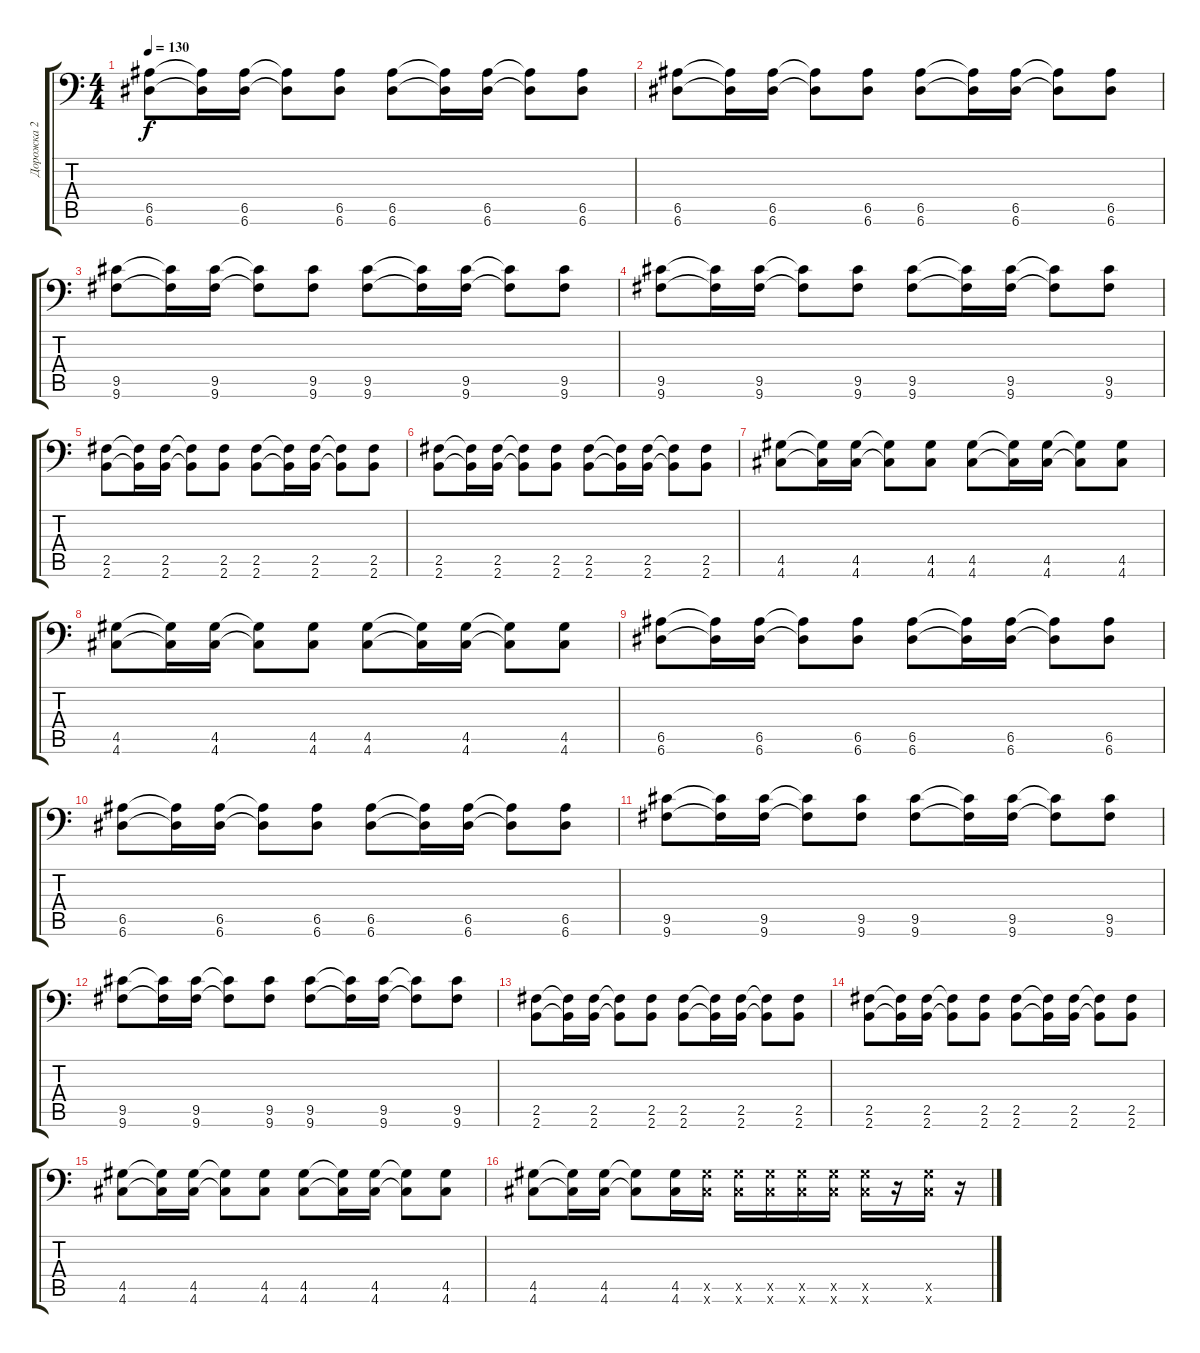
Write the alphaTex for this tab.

\track ("Дорожка 2" "Дорожка 2") {instrument distortionguitar}
\staff {score tabs}
\tuning (B3 Gb3 D3 A2 E2 A1) {hide}
\ts (4 4)
\tempo 130
\clef f4
\ks c
(6.5 6.6).8{dy f} (6.5{t} 6.6{t}).16 (6.5 6.6).16 (6.5{t} 6.6{t}).8 (6.5 6.6).8 (6.5 6.6).8 (6.5{t} 6.6{t}).16 (6.5 6.6).16 (6.5{t} 6.6{t}).8 (6.5 6.6).8 |
(6.5 6.6).8 (6.5{t} 6.6{t}).16 (6.5 6.6).16 (6.5{t} 6.6{t}).8 (6.5 6.6).8 (6.5 6.6).8 (6.5{t} 6.6{t}).16 (6.5 6.6).16 (6.5{t} 6.6{t}).8 (6.5 6.6).8 |
(9.5 9.6).8 (9.5{t} 9.6{t}).16 (9.5 9.6).16 (9.5{t} 9.6{t}).8 (9.5 9.6).8 (9.5 9.6).8 (9.5{t} 9.6{t}).16 (9.5 9.6).16 (9.5{t} 9.6{t}).8 (9.5 9.6).8 |
(9.5 9.6).8 (9.5{t} 9.6{t}).16 (9.5 9.6).16 (9.5{t} 9.6{t}).8 (9.5 9.6).8 (9.5 9.6).8 (9.5{t} 9.6{t}).16 (9.5 9.6).16 (9.5{t} 9.6{t}).8 (9.5 9.6).8 |
(2.5 2.6).8 (2.5{t} 2.6{t}).16 (2.5 2.6).16 (2.5{t} 2.6{t}).8 (2.5 2.6).8 (2.5 2.6).8 (2.5{t} 2.6{t}).16 (2.5 2.6).16 (2.5{t} 2.6{t}).8 (2.5 2.6).8 |
(2.5 2.6).8 (2.5{t} 2.6{t}).16 (2.5 2.6).16 (2.5{t} 2.6{t}).8 (2.5 2.6).8 (2.5 2.6).8 (2.5{t} 2.6{t}).16 (2.5 2.6).16 (2.5{t} 2.6{t}).8 (2.5 2.6).8 |
(4.5 4.6).8 (4.5{t} 4.6{t}).16 (4.5 4.6).16 (4.5{t} 4.6{t}).8 (4.5 4.6).8 (4.5 4.6).8 (4.5{t} 4.6{t}).16 (4.5 4.6).16 (4.5{t} 4.6{t}).8 (4.5 4.6).8 |
(4.5 4.6).8 (4.5{t} 4.6{t}).16 (4.5 4.6).16 (4.5{t} 4.6{t}).8 (4.5 4.6).8 (4.5 4.6).8 (4.5{t} 4.6{t}).16 (4.5 4.6).16 (4.5{t} 4.6{t}).8 (4.5 4.6).8 |
(6.5 6.6).8 (6.5{t} 6.6{t}).16 (6.5 6.6).16 (6.5{t} 6.6{t}).8 (6.5 6.6).8 (6.5 6.6).8 (6.5{t} 6.6{t}).16 (6.5 6.6).16 (6.5{t} 6.6{t}).8 (6.5 6.6).8 |
(6.5 6.6).8 (6.5{t} 6.6{t}).16 (6.5 6.6).16 (6.5{t} 6.6{t}).8 (6.5 6.6).8 (6.5 6.6).8 (6.5{t} 6.6{t}).16 (6.5 6.6).16 (6.5{t} 6.6{t}).8 (6.5 6.6).8 |
(9.5 9.6).8 (9.5{t} 9.6{t}).16 (9.5 9.6).16 (9.5{t} 9.6{t}).8 (9.5 9.6).8 (9.5 9.6).8 (9.5{t} 9.6{t}).16 (9.5 9.6).16 (9.5{t} 9.6{t}).8 (9.5 9.6).8 |
(9.5 9.6).8 (9.5{t} 9.6{t}).16 (9.5 9.6).16 (9.5{t} 9.6{t}).8 (9.5 9.6).8 (9.5 9.6).8 (9.5{t} 9.6{t}).16 (9.5 9.6).16 (9.5{t} 9.6{t}).8 (9.5 9.6).8 |
(2.5 2.6).8 (2.5{t} 2.6{t}).16 (2.5 2.6).16 (2.5{t} 2.6{t}).8 (2.5 2.6).8 (2.5 2.6).8 (2.5{t} 2.6{t}).16 (2.5 2.6).16 (2.5{t} 2.6{t}).8 (2.5 2.6).8 |
(2.5 2.6).8 (2.5{t} 2.6{t}).16 (2.5 2.6).16 (2.5{t} 2.6{t}).8 (2.5 2.6).8 (2.5 2.6).8 (2.5{t} 2.6{t}).16 (2.5 2.6).16 (2.5{t} 2.6{t}).8 (2.5 2.6).8 |
(4.5 4.6).8 (4.5{t} 4.6{t}).16 (4.5 4.6).16 (4.5{t} 4.6{t}).8 (4.5 4.6).8 (4.5 4.6).8 (4.5{t} 4.6{t}).16 (4.5 4.6).16 (4.5{t} 4.6{t}).8 (4.5 4.6).8 |
(4.5 4.6).8 (4.5{t} 4.6{t}).16 (4.5 4.6).16 (4.5{t} 4.6{t}).8 (4.5 4.6).16 (4.5{x} 4.6{x}).16 (4.5{x} 4.6{x}).16 (4.5{x} 4.6{x}).16 (4.5{x} 4.6{x}).16 (4.5{x} 4.6{x}).16 (4.5{x} 4.6{x}).16 r.16 (4.5{x} 4.6{x}).16 r.16
